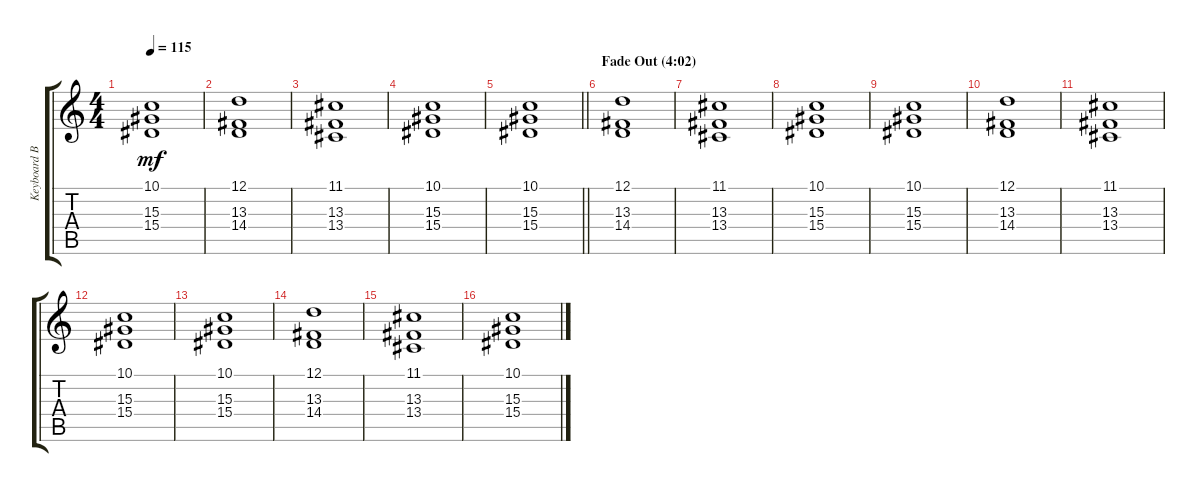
\track ("Keyboard Background" "Keyboard B") {instrument choiraahs}
\staff {score tabs}
\tuning (D4 A3 F3 C3 G2 D2) {hide}
\ts (4 4)
\tempo 115
\clef g2
\ks c
(10.1 15.3 15.4).1{dy mf} |
(12.1 13.3 14.4).1 |
(11.1 13.3 13.4).1 |
(10.1 15.3 15.4).1 |
\barLineRight lightlight
(10.1 15.3 15.4).1 |
\section ("" "Fade Out (4:02)")
(12.1 13.3 14.4).1{volume 8} |
(11.1 13.3 13.4).1 |
(10.1 15.3 15.4).1 |
(10.1 15.3 15.4).1 |
(12.1 13.3 14.4).1 |
(11.1 13.3 13.4).1 |
(10.1 15.3 15.4).1 |
(10.1 15.3 15.4).1{volume 7} |
(12.1 13.3 14.4).1 |
(11.1 13.3 13.4).1 |
(10.1 15.3 15.4).1
